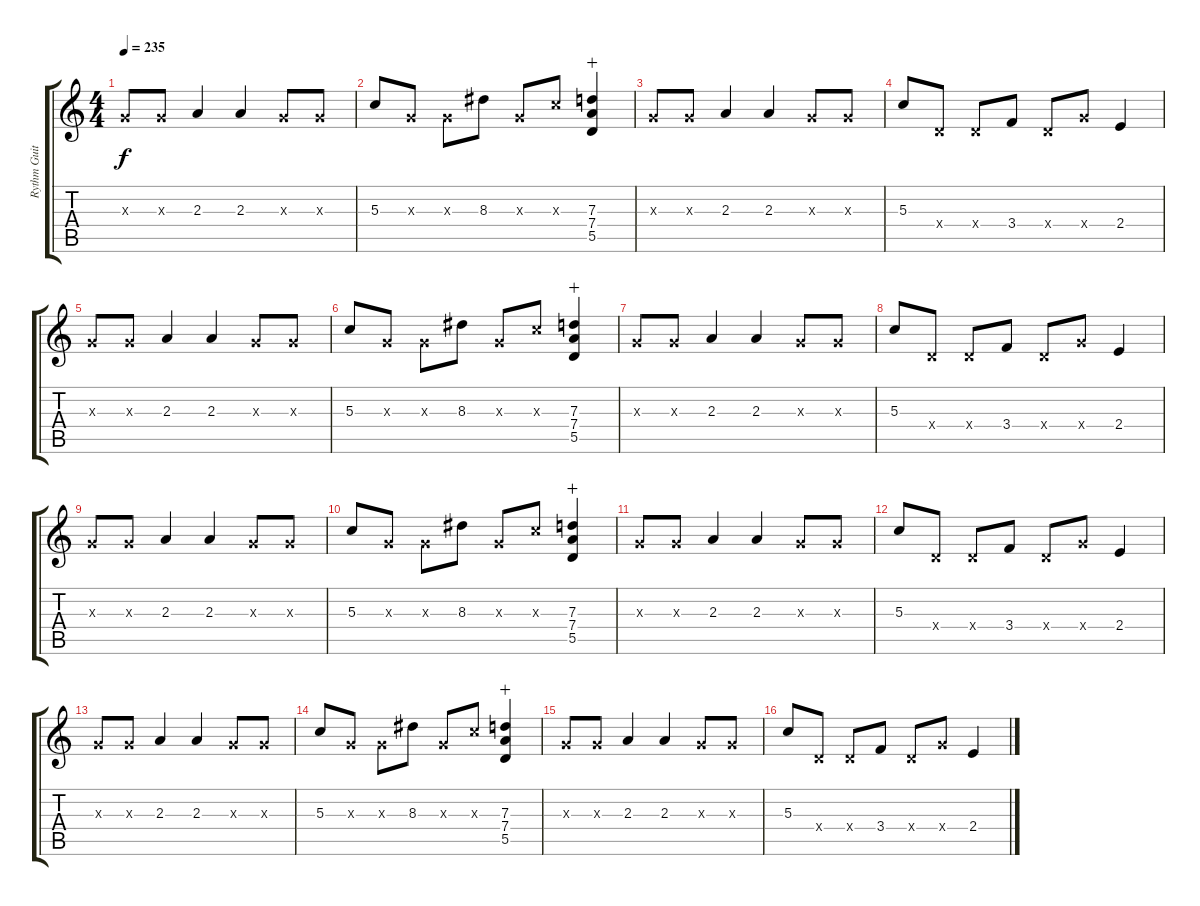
\track ("Rythm Guitar" "Rythm Guit") {instrument overdrivenguitar}
\staff {score tabs}
\tuning (E4 B3 G3 D3 A2 E2) {hide}
\ts (4 4)
\tempo 235
\clef g2
\ks c
0.3{x}.8{dy f} 0.3{x}.8 2.3.4 2.3.4 0.3{x}.8 0.3{x}.8 |
5.3.8 0.3{x}.8 0.3{x}.8 8.3.8 0.3{x}.8 5.3{x}.8 (7.3 7.4 5.5).4{wahc} |
0.3{x}.8 0.3{x}.8 2.3.4 2.3.4 0.3{x}.8 0.3{x}.8 |
5.3.8 0.4{x}.8 0.4{x}.8 3.4.8 0.4{x}.8 5.4{x}.8 2.4.4 |
0.3{x}.8 0.3{x}.8 2.3.4 2.3.4 0.3{x}.8 0.3{x}.8 |
5.3.8 0.3{x}.8 0.3{x}.8 8.3.8 0.3{x}.8 5.3{x}.8 (7.3 7.4 5.5).4{wahc} |
0.3{x}.8 0.3{x}.8 2.3.4 2.3.4 0.3{x}.8 0.3{x}.8 |
5.3.8 0.4{x}.8 0.4{x}.8 3.4.8 0.4{x}.8 5.4{x}.8 2.4.4 |
0.3{x}.8 0.3{x}.8 2.3.4 2.3.4 0.3{x}.8 0.3{x}.8 |
5.3.8 0.3{x}.8 0.3{x}.8 8.3.8 0.3{x}.8 5.3{x}.8 (7.3 7.4 5.5).4{wahc} |
0.3{x}.8 0.3{x}.8 2.3.4 2.3.4 0.3{x}.8 0.3{x}.8 |
5.3.8 0.4{x}.8 0.4{x}.8 3.4.8 0.4{x}.8 5.4{x}.8 2.4.4 |
0.3{x}.8 0.3{x}.8 2.3.4 2.3.4 0.3{x}.8 0.3{x}.8 |
5.3.8 0.3{x}.8 0.3{x}.8 8.3.8 0.3{x}.8 5.3{x}.8 (7.3 7.4 5.5).4{wahc} |
0.3{x}.8 0.3{x}.8 2.3.4 2.3.4 0.3{x}.8 0.3{x}.8 |
5.3.8 0.4{x}.8 0.4{x}.8 3.4.8 0.4{x}.8 5.4{x}.8 2.4.4
